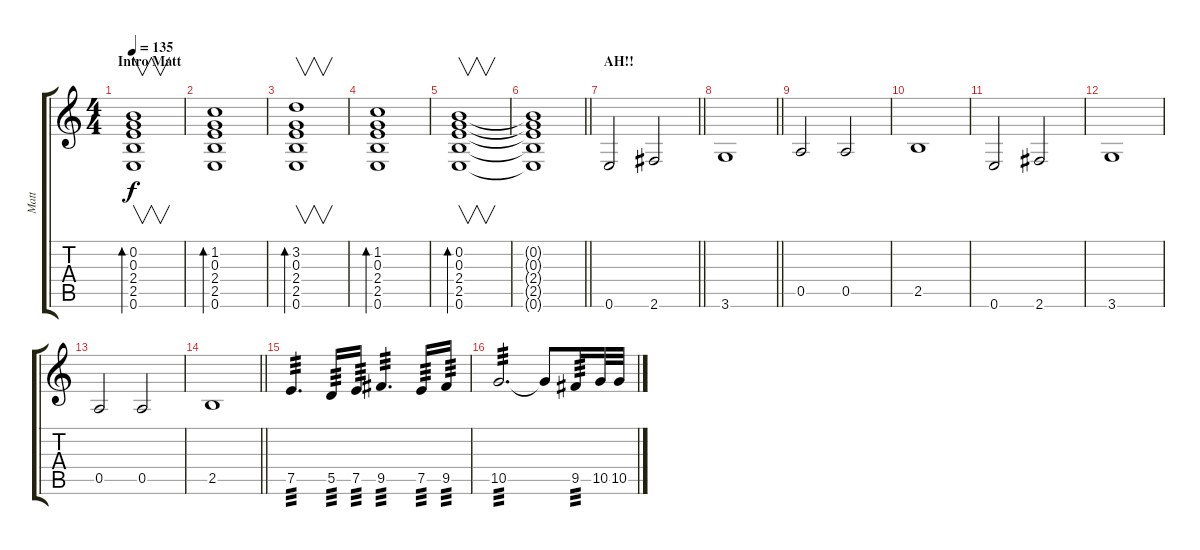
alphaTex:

\track ("Matt" "Matt") {instrument distortionguitar}
\staff {score tabs}
\tuning (E4 B3 G3 D3 A2 E2) {hide}
\ts (4 4)
\section ("" "Intro Matt")
\tempo 135
\clef g2
\ks c
(0.2 0.3 2.4 2.5 0.6).1{v bd 480 dy f instrument distortionguitar} |
(1.2 0.3 2.4 2.5 0.6).1{bd 480} |
(3.2 0.3 2.4 2.5 0.6).1{v bd 480} |
(1.2 0.3 2.4 2.5 0.6).1{bd 480} |
(0.2 0.3 2.4 2.5 0.6).1{v bd 480} |
\barLineRight lightlight
(0.2{t} 0.3{t} 2.4{t} 2.5{t} 0.6{t}).1 |
\section ("" "AH!!")
\barLineRight lightlight
0.6.2{instrument distortionguitar} 2.6.2 |
\section ("" "")
\barLineRight lightlight
3.6.1 |
\section ("" "")
0.5.2 0.5.2 |
2.5.1 |
0.6.2 2.6.2 |
3.6.1 |
0.5.2 0.5.2 |
\barLineRight lightlight
2.5.1 |
\section ("" "")
7.5.4{d tp 3} 5.5.16{tp 3} 7.5.16{tp 3} 9.5.4{d tp 3} 7.5.16{tp 3} 9.5.16{tp 3} |
10.5.2{d tp 3} 10.5{t}.8 9.5.16{tp 3} 10.5.32 10.5.32
